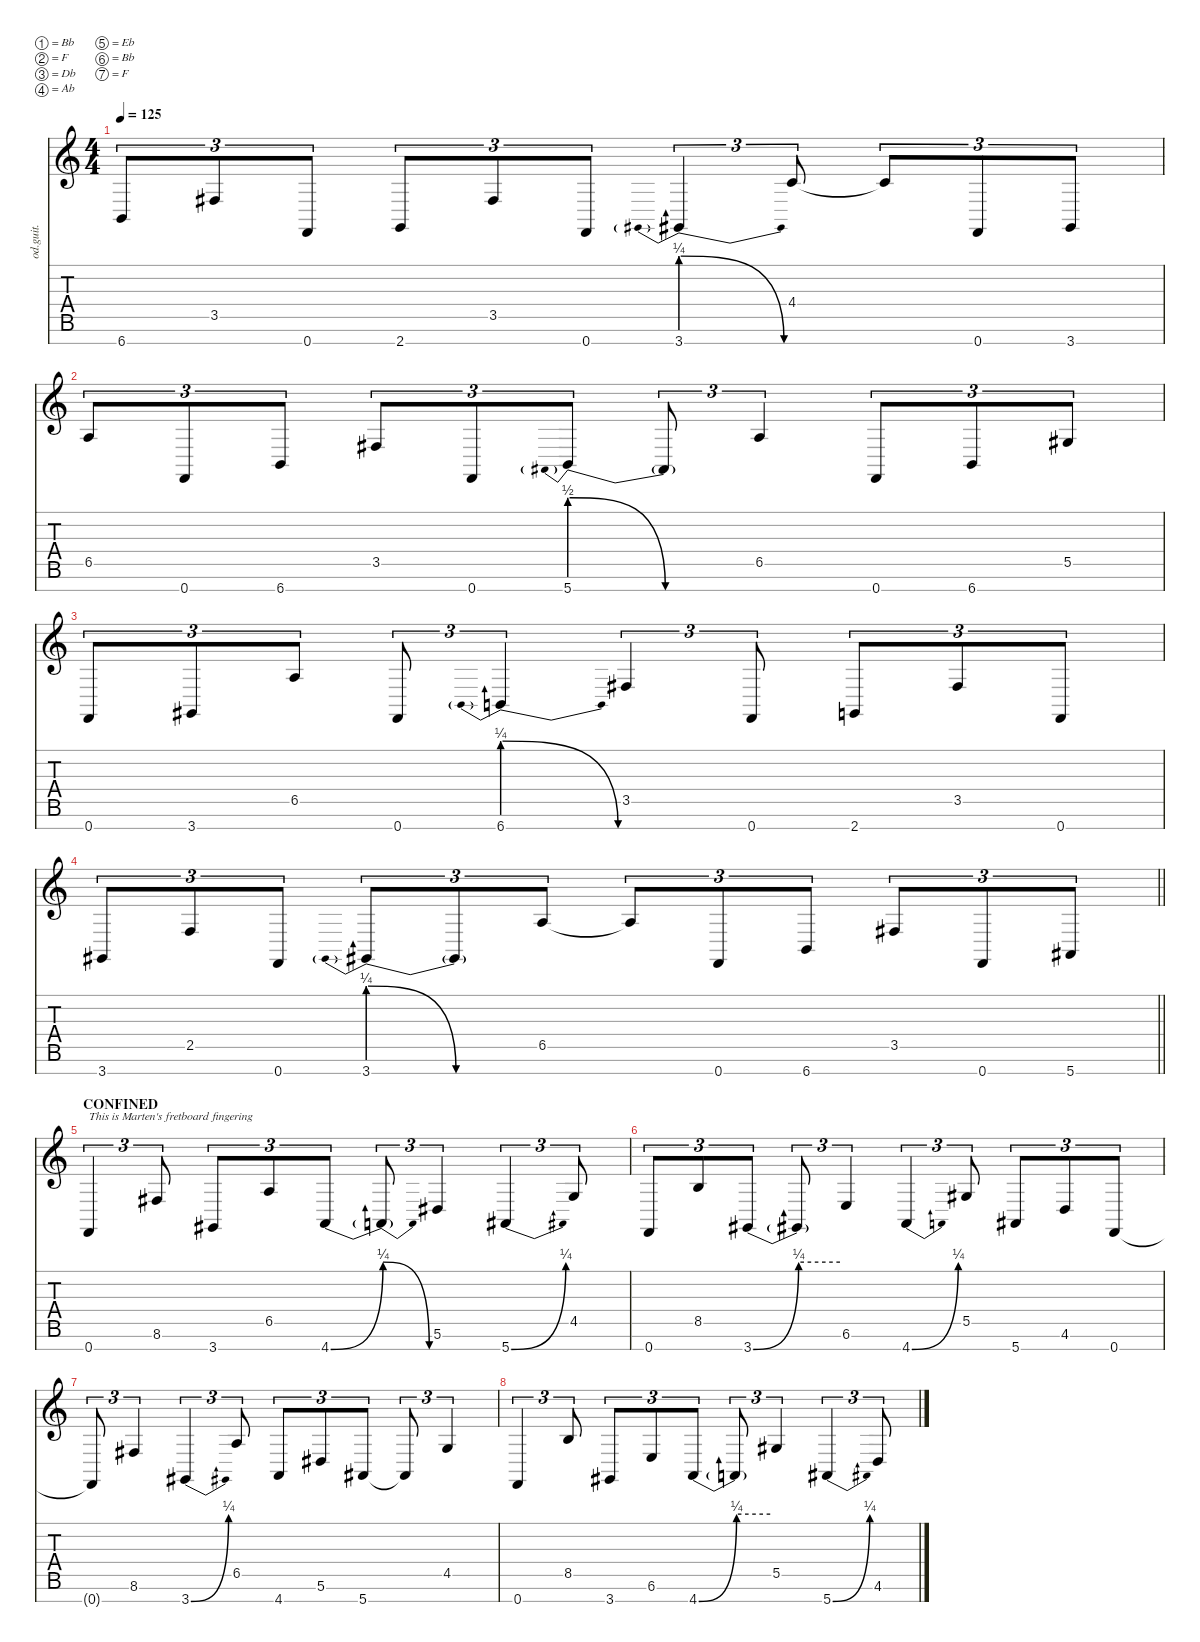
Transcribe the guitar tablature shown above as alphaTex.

\defaultSystemsLayout 4
\hideDynamics
\bracketExtendMode nobrackets
\track ("8 string guitar 1 (Fredrik Thordendal)" "od.guit.") {instrument overdrivenguitar}
\staff {score tabs}
\tuning (Bb3 F3 Db3 Ab2 Eb2 Bb1 F1)
\ts (4 4)
\tempo 125
\clef g2
\ks c
6.7.8{tu (3 2) dy f beam Up} 3.5{acc #}.8{tu (3 2) beam Up} 0.7.8{tu (3 2) beam Up} 2.7.8{tu (3 2) beam Up} 3.5{acc #}.8{tu (3 2) beam Up} 0.7.8{tu (3 2) beam Up} 3.7{be (prebendrelease 0 1 30 0) acc #}.4{tu (3 2) beam Up} 4.4.8{tu (3 2) beam Up} 4.4{t}.8{tu (3 2) beam Up} 0.7.8{tu (3 2) beam Up} 3.7{acc #}.8{tu (3 2) beam Up} |
6.5.8{tu (3 2) beam Up} 0.7.8{tu (3 2) beam Up} 6.7.8{tu (3 2) beam Up} 3.5{acc #}.8{tu (3 2) beam Up} 0.7.8{tu (3 2) beam Up} 5.7{be (prebendrelease 0 2 60 0)}.8{tu (3 2) beam Up} 5.7{be (hold 0 0 60 0) t acc #}.8{tu (3 2) beam Up} 6.5.4{tu (3 2) beam Up} 0.7.8{tu (3 2) beam Up} 6.7.8{tu (3 2) beam Up} 5.5{acc #}.8{tu (3 2) beam Up} |
0.7.8{tu (3 2) beam Up} 3.7{acc #}.8{tu (3 2) beam Up} 6.5.8{tu (3 2) beam Up} 0.7.8{tu (3 2) beam Up} 6.7{be (prebendrelease 0 1 30 0)}.4{tu (3 2) beam Up} 3.5{acc #}.4{tu (3 2) beam Up} 0.7.8{tu (3 2) beam Up} 2.7.8{tu (3 2) beam Up} 3.5{acc #}.8{tu (3 2) beam Up} 0.7.8{tu (3 2) beam Up} |
\barLineRight lightlight
3.7{acc #}.8{tu (3 2) beam Up} 2.5.8{tu (3 2) beam Up} 0.7.8{tu (3 2) beam Up} 3.7{be (prebendrelease 0 1 60 0) acc #}.8{tu (3 2) beam Up} 3.7{be (hold 0 0 60 0) t acc #}.8{tu (3 2) beam Up} 6.5.8{tu (3 2) beam Up} 6.5{t}.8{tu (3 2) beam Up} 0.7.8{tu (3 2) beam Up} 6.7.8{tu (3 2) beam Up} 3.5{acc #}.8{tu (3 2) beam Up} 0.7.8{tu (3 2) beam Up} 5.7{acc #}.8{tu (3 2) beam Up} |
\section ("" "CONFINED")
0.7.4{tu (3 2) txt "This is Marten's fretboard fingering" beam Up} 8.6{acc #}.8{tu (3 2) beam Up} 3.7{acc #}.8{tu (3 2) beam Up} 6.5.8{tu (3 2) beam Up} 4.7{be (bend 0 0 60 1)}.8{tu (3 2) beam Up} 4.7{be (release 0 1 60 0) t}.8{tu (3 2) beam Up} 5.6{acc #}.4{tu (3 2) beam Up} 5.7{be (bend 0 0 60 1) acc #}.4{tu (3 2) beam Up} 4.5.8{tu (3 2) beam Up} |
0.7.8{tu (3 2) beam Up} 8.5.8{tu (3 2) beam Up} 3.7{be (bend 0 0 60 1) acc #}.8{tu (3 2) beam Up} 3.7{be (hold 0 1 60 1) t acc #}.8{tu (3 2) beam Up} 6.6.4{tu (3 2) beam Up} 4.7{be (bend 0 0 60 1)}.4{tu (3 2) beam Up} 5.5{acc #}.8{tu (3 2) beam Up} 5.7{acc #}.8{tu (3 2) beam Up} 4.6.8{tu (3 2) beam Up} 0.7.8{tu (3 2) beam Up} |
0.7{t}.8{tu (3 2) beam Up} 8.6{acc #}.4{tu (3 2) beam Up} 3.7{be (bend 0 0 60 1) acc #}.4{tu (3 2) beam Up} 6.5.8{tu (3 2) beam Up} 4.7.8{tu (3 2) beam Up} 5.6{acc #}.8{tu (3 2) beam Up} 5.7{acc #}.8{tu (3 2) beam Up} 5.7{t acc #}.8{tu (3 2) beam Up} 4.5.4{tu (3 2) beam Up} |
0.7.4{tu (3 2) beam Up} 8.5.8{tu (3 2) beam Up} 3.7{acc #}.8{tu (3 2) beam Up} 6.6.8{tu (3 2) beam Up} 4.7{be (bend 0 0 60 1)}.8{tu (3 2) beam Up} 4.7{be (hold 0 1 60 1) t}.8{tu (3 2) beam Up} 5.5{acc #}.4{tu (3 2) beam Up} 5.7{be (bend 0 0 60 1) acc #}.4{tu (3 2) beam Up} 4.6.8{tu (3 2) beam Up}
